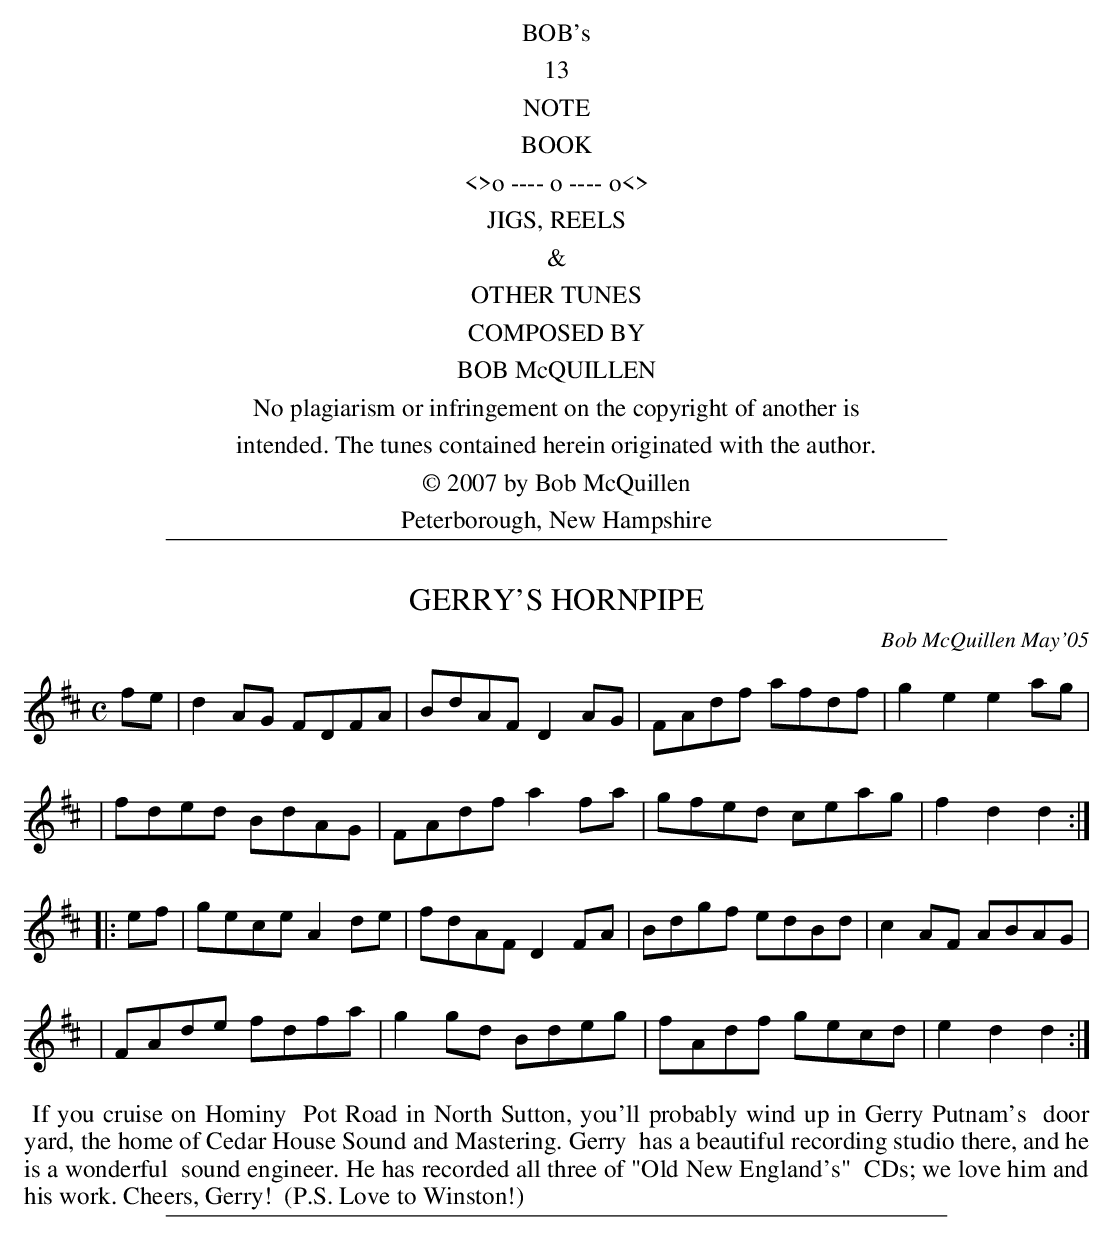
X:1
T: GERRY'S HORNPIPE
C: Bob McQuillen May'05
M: C
L: 1/8
K: D
fe \
| d2AG FDFA | BdAF D2AG | FAdf afdf | g2e2 e2ag |
| fded BdAG | FAdf a2fa | gfed ceag | f2d2 d2 :|
|: ef \
| gece A2de | fdAF D2FA | Bdgf edBd | c2AF ABAG |
| FAde fdfa | g2gd Bdeg | fAdf gecd | e2d2 d2 :|
